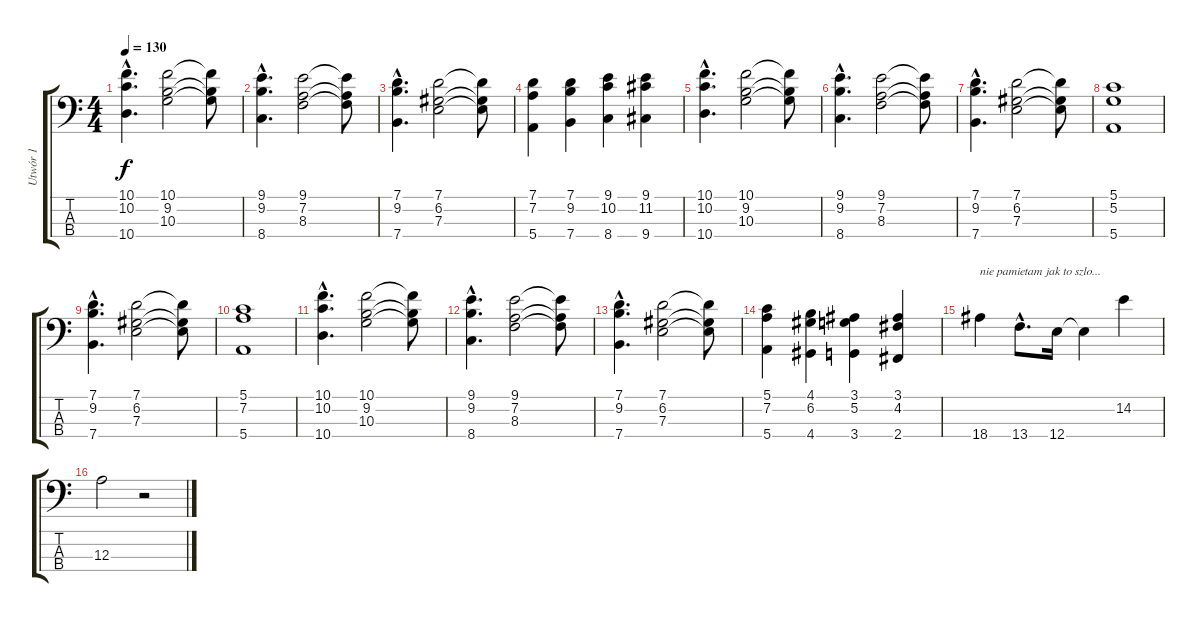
\track ("Utwór 1" "Utwór 1") {instrument electricbassfinger}
\staff {score tabs}
\tuning (G2 D2 A1 E1) {hide}
\ts (4 4)
\tempo 130
\clef f4
\ks c
(10.1{hac} 10.2{hac} 10.4{hac}).4{d dy f instrument electricbassfinger} (10.1 9.2 10.3).2 (10.1{t} 9.2{t} 10.3{t}).8 |
(9.1{hac} 9.2{hac} 8.4{hac}).4{d} (9.1 7.2 8.3).2 (9.1{t} 7.2{t} 8.3{t}).8 |
(7.1{hac} 9.2{hac} 7.4{hac}).4{d} (7.1 6.2 7.3).2 (7.1{t} 6.2{t} 7.3{t}).8 |
(7.1 7.2 5.4).4 (7.1 9.2 7.4).4 (9.1 10.2 8.4).4 (9.1 11.2 9.4).4 |
(10.1{hac} 10.2{hac} 10.4{hac}).4{d} (10.1 9.2 10.3).2 (10.1{t} 9.2{t} 10.3{t}).8 |
(9.1{hac} 9.2{hac} 8.4{hac}).4{d} (9.1 7.2 8.3).2 (9.1{t} 7.2{t} 8.3{t}).8 |
(7.1{hac} 9.2{hac} 7.4{hac}).4{d} (7.1 6.2 7.3).2 (7.1{t} 6.2{t} 7.3{t}).8 |
(5.1 5.2 5.4).1 |
(7.1{hac} 9.2{hac} 7.4{hac}).4{d} (7.1 6.2 7.3).2 (7.1{t} 6.2{t} 7.3{t}).8 |
(5.1 7.2 5.4).1 |
(10.1{hac} 10.2{hac} 10.4{hac}).4{d} (10.1 9.2 10.3).2 (10.1{t} 9.2{t} 10.3{t}).8 |
(9.1{hac} 9.2{hac} 8.4{hac}).4{d} (9.1 7.2 8.3).2 (9.1{t} 7.2{t} 8.3{t}).8 |
(7.1{hac} 9.2{hac} 7.4{hac}).4{d} (7.1 6.2 7.3).2 (7.1{t} 6.2{t} 7.3{t}).8 |
(5.1 7.2 5.4).4 (4.1 6.2 4.4).4 (3.1 5.2 3.4).4 (3.1 4.2 2.4).4 |
18.4.4{txt "nie pamietam jak to szlo..."} 13.4{hac}.8{d} 12.4.16 12.4{t}.4 14.2.4 |
12.3.2 r.2
